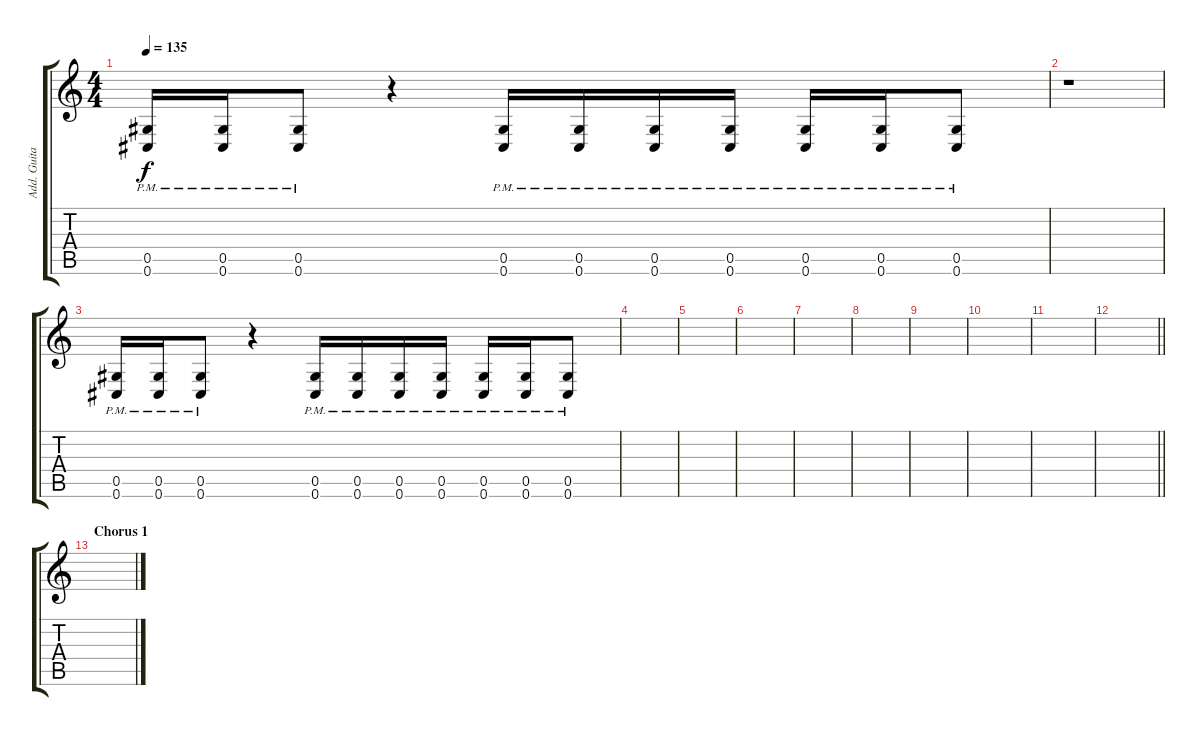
\track ("Add. Guitar 2" "Add. Guita") {instrument overdrivenguitar}
\staff {score tabs}
\tuning (Eb4 Bb3 Gb3 Db3 Ab2 Db2) {hide}
\ts (4 4)
\tempo 135
\clef g2
\ks c
(0.5{pm} 0.6{pm}).16{dy f} (0.5{pm} 0.6{pm}).16 (0.5{pm} 0.6{pm}).8 r.4 (0.5{pm} 0.6{pm}).16 (0.5{pm} 0.6{pm}).16 (0.5{pm} 0.6{pm}).16 (0.5{pm} 0.6{pm}).16 (0.5{pm} 0.6{pm}).16 (0.5{pm} 0.6{pm}).16 (0.5{pm} 0.6{pm}).8 |
r.1 |
(0.5{pm} 0.6{pm}).16 (0.5{pm} 0.6{pm}).16 (0.5{pm} 0.6{pm}).8 r.4 (0.5{pm} 0.6{pm}).16 (0.5{pm} 0.6{pm}).16 (0.5{pm} 0.6{pm}).16 (0.5{pm} 0.6{pm}).16 (0.5{pm} 0.6{pm}).16 (0.5{pm} 0.6{pm}).16 (0.5{pm} 0.6{pm}).8 |
|
|
|
|
|
|
|
|
\barLineRight lightlight
|
\section ("" "Chorus 1")
